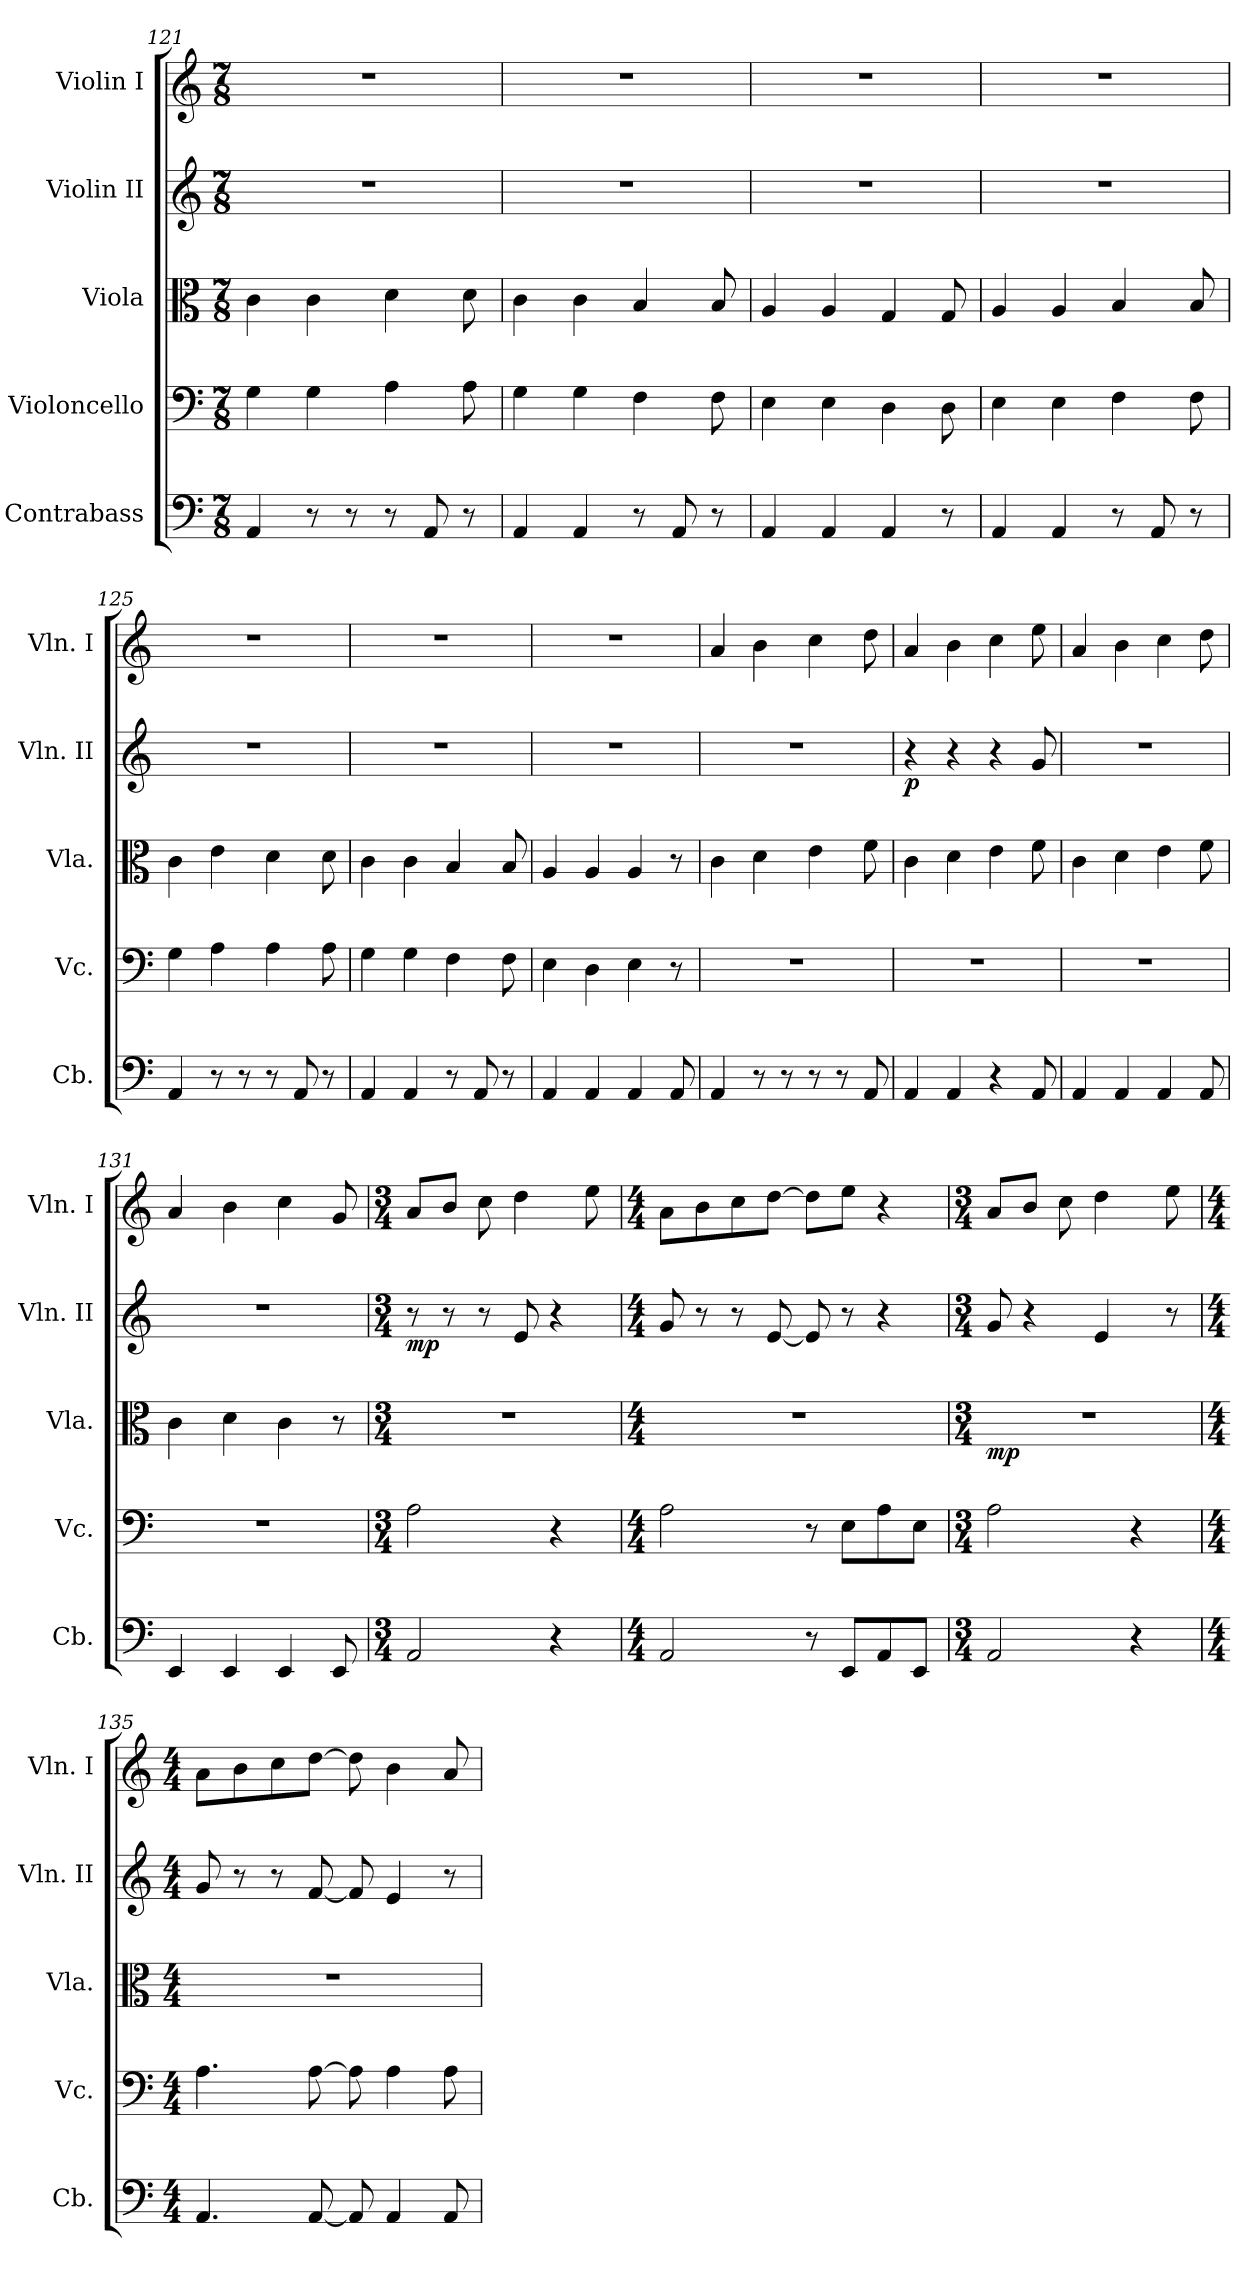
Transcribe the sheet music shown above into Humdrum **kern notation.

**kern	**kern	**kern	**dynam	**kern	**dynam	**kern
*part5	*part4	*part3	*part3	*part2	*part2	*part1
*staff5	*staff4	*staff3	*staff3	*staff2	*staff2	*staff1
*I"Contrabass	*I"Violoncello	*I"Viola	*	*I"Violin II	*	*I"Violin I
*I'Cb.	*I'Vc.	*I'Vla.	*	*I'Vln. II	*	*I'Vln. I
!!LO:PB:g=z
*clefF4	*clefF4	*clefC3	*	*clefG2	*	*clefG2
*ITrd7c12	*	*	*	*	*	*
*k[]	*k[]	*k[]	*	*k[]	*	*k[]
*M7/8	*M7/8	*M7/8	*	*M7/8	*	*M7/8
=121	=121	=121	=121	=121	=121	=121
4AAA/	4G\	4c\	.	2..r	.	2..r
8r	4G\	4c\	.	.	.	.
8r	.	.	.	.	.	.
8r	4A\	4d\	.	.	.	.
8AAA/	.	.	.	.	.	.
8r	8A\	8d\	.	.	.	.
=122	=122	=122	=122	=122	=122	=122
4AAA/	4G\	4c\	.	2..r	.	2..r
4AAA/	4G\	4c\	.	.	.	.
8r	4F\	4B/	.	.	.	.
8AAA/	.	.	.	.	.	.
8r	8F\	8B/	.	.	.	.
=123	=123	=123	=123	=123	=123	=123
4AAA/	4E\	4A/	.	2..r	.	2..r
4AAA/	4E\	4A/	.	.	.	.
4AAA/	4D\	4G/	.	.	.	.
8r	8D\	8G/	.	.	.	.
=124	=124	=124	=124	=124	=124	=124
4AAA/	4E\	4A/	.	2..r	.	2..r
4AAA/	4E\	4A/	.	.	.	.
8r	4F\	4B/	.	.	.	.
8AAA/	.	.	.	.	.	.
8r	8F\	8B/	.	.	.	.
=125	=125	=125	=125	=125	=125	=125
4AAA/	4G\	4c\	.	2..r	.	2..r
8r	4A\	4e\	.	.	.	.
8r	.	.	.	.	.	.
8r	4A\	4d\	.	.	.	.
8AAA/	.	.	.	.	.	.
8r	8A\	8d\	.	.	.	.
=126	=126	=126	=126	=126	=126	=126
4AAA/	4G\	4c\	.	2..r	.	2..r
4AAA/	4G\	4c\	.	.	.	.
8r	4F\	4B/	.	.	.	.
8AAA/	.	.	.	.	.	.
8r	8F\	8B/	.	.	.	.
!!LO:LB:g=z
=127	=127	=127	=127	=127	=127	=127
4AAA/	4E\	4A/	.	2..r	.	2..r
4AAA/	4D\	4A/	.	.	.	.
4AAA/	4E\	4A/	.	.	.	.
8AAA/	8r	8r	.	.	.	.
=128	=128	=128	=128	=128	=128	=128
4AAA/	2..r	4c\	.	2..r	.	4a/
8r	.	4d\	.	.	.	4b\
8r	.	.	.	.	.	.
8r	.	4e\	.	.	.	4cc\
8r	.	.	.	.	.	.
8AAA/	.	8f\	.	.	.	8dd\
=129	=129	=129	=129	=129	=129	=129
!	!	!	!	!	!LO:DY:b	!
4AAA/	2..r	4c\	.	4r	p	4a/
4AAA/	.	4d\	.	4r	.	4b\
4r	.	4e\	.	4r	.	4cc\
8AAA/	.	8f\	.	8g/	.	8ee\
=130	=130	=130	=130	=130	=130	=130
4AAA/	2..r	4c\	.	2..r	.	4a/
4AAA/	.	4d\	.	.	.	4b\
4AAA/	.	4e\	.	.	.	4cc\
8AAA/	.	8f\	.	.	.	8dd\
=131	=131	=131	=131	=131	=131	=131
4EEE/	2..r	4c\	.	2..r	.	4a/
4EEE/	.	4d\	.	.	.	4b\
4EEE/	.	4c\	.	.	.	4cc\
8EEE/	.	8r	.	.	.	8g/
=132	=132	=132	=132	=132	=132	=132
*M3/4	*M3/4	*M3/4	*	*M3/4	*	*M3/4
!	!	!	!	!	!LO:DY:b	!
2AAA/	2A\	2.r	.	8r	mp	8a/L
.	.	.	.	8r	.	8b/J
.	.	.	.	8r	.	8cc\
.	.	.	.	8e/	.	4dd\
4r	4r	.	.	4r	.	.
.	.	.	.	.	.	8ee\
!!LO:PB:g=z
=133	=133	=133	=133	=133	=133	=133
*M4/4	*M4/4	*M4/4	*	*M4/4	*	*M4/4
2AAA/	2A\	1r	.	8g/	.	8a\L
.	.	.	.	8r	.	8b\
.	.	.	.	8r	.	8cc\
.	.	.	.	[8e/	.	[8dd\J
8r	8r	.	.	8e/]	.	8dd\L]
8EEE/L	8E\L	.	.	8r	.	8ee\J
8AAA/	8A\	.	.	4r	.	4r
8EEE/J	8E\J	.	.	.	.	.
=134	=134	=134	=134	=134	=134	=134
*M3/4	*M3/4	*M3/4	*	*M3/4	*	*M3/4
!	!	!	!LO:DY:b	!	!	!
2AAA/	2A\	2.r	mp	8g/	.	8a/L
.	.	.	.	4r	.	8b/J
.	.	.	.	.	.	8cc\
.	.	.	.	4e/	.	4dd\
4r	4r	.	.	.	.	.
.	.	.	.	8r	.	8ee\
=135	=135	=135	=135	=135	=135	=135
*M4/4	*M4/4	*M4/4	*	*M4/4	*	*M4/4
4.AAA/	4.A\	1r	.	8g/	.	8a\L
.	.	.	.	8r	.	8b\
.	.	.	.	8r	.	8cc\
[8AAA/	[8A\	.	.	[8f/	.	[8dd\J
8AAA/]	8A\]	.	.	8f/]	.	8dd\]
4AAA/	4A\	.	.	4e/	.	4b\
8AAA/	8A\	.	.	8r	.	8a/
=	=	=	=	=	=	=
*-	*-	*-	*-	*-	*-	*-
